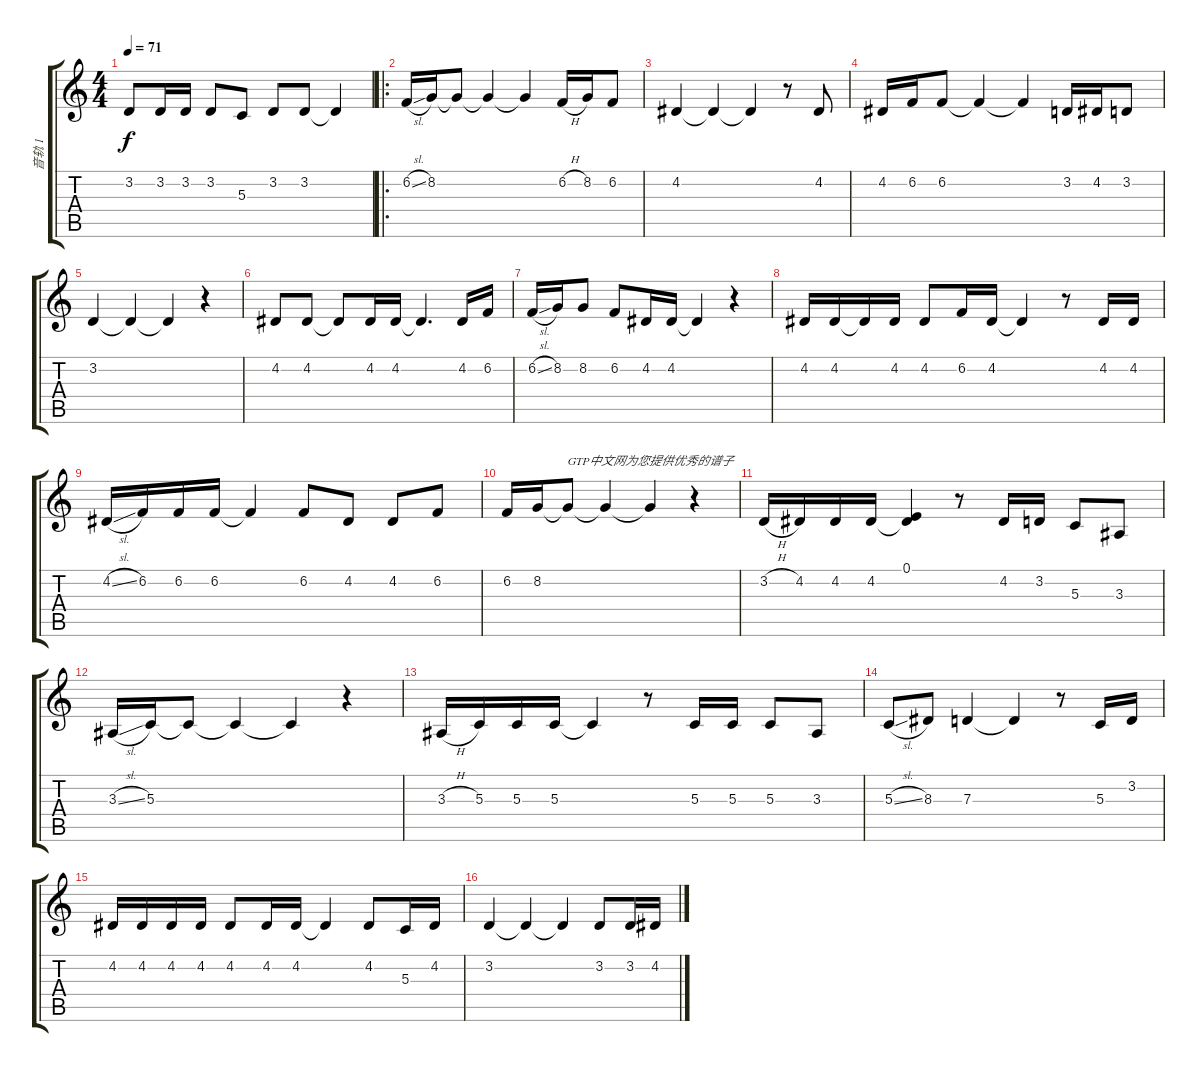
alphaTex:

\track ("音轨 1" "音轨 1") {instrument pad7halo}
\staff {score tabs}
\tuning (E4 B3 G3 D3 A2 E2) {hide}
\ts (4 4)
\tempo 71
\clef g2
\ks c
3.2.8{dy f} 3.2.16 3.2.16 3.2.8 5.3.8 3.2.8 3.2.8 3.2{t}.4 |
\ro
6.2{sl}.16 8.2.16 8.2{t}.8 8.2{t}.4 8.2{t}.4 6.2{h}.16 8.2.16 6.2.8 |
4.2.4 4.2{t}.4 4.2{t}.4 r.8 4.2.8 |
4.2.16 6.2.16 6.2.8 6.2{t}.4 6.2{t}.4 3.2.16 4.2.16 3.2.8 |
3.2.4 3.2{t}.4 3.2{t}.4 r.4 |
4.2.8 4.2.8 4.2{t}.8 4.2.16 4.2.16 4.2{t}.4{d} 4.2.16 6.2.16 |
6.2{sl}.16 8.2.16 8.2.8 6.2.8 4.2.16 4.2.16 4.2{t}.4 r.4 |
4.2.16 4.2.16 4.2{t}.16 4.2.16 4.2.8 6.2.16 4.2.16 4.2{t}.4 r.8 4.2.16 4.2.16 |
4.2{sl}.16 6.2.16 6.2.16 6.2.16 6.2{t}.4 6.2.8 4.2.8 4.2.8 6.2.8 |
6.2.16 8.2.16 8.2{t}.8{txt "GTP中文网为您提供优秀的谱子"} 8.2{t}.4 8.2{t}.4 r.4 |
3.2{h}.16 4.2.16 4.2.16 4.2.16 (0.1 4.2{t}).4 r.8 4.2.16 3.2.16 5.3.8 3.3.8 |
3.3{sl}.16 5.3.16 5.3{t}.8 5.3{t}.4 5.3{t}.4 r.4 |
3.3{h}.16 5.3.16 5.3.16 5.3.16 5.3{t}.4 r.8 5.3.16 5.3.16 5.3.8 3.3.8 |
5.3{sl}.8 8.3.8 7.3.4 7.3{t}.4 r.8 5.3.16 3.2.16 |
4.2.16 4.2.16 4.2.16 4.2.16 4.2.8 4.2.16 4.2.16 4.2{t}.4 4.2.8 5.3.16 4.2.16 |
3.2.4 3.2{t}.4 3.2{t}.4 3.2.8 3.2.16 4.2.16
